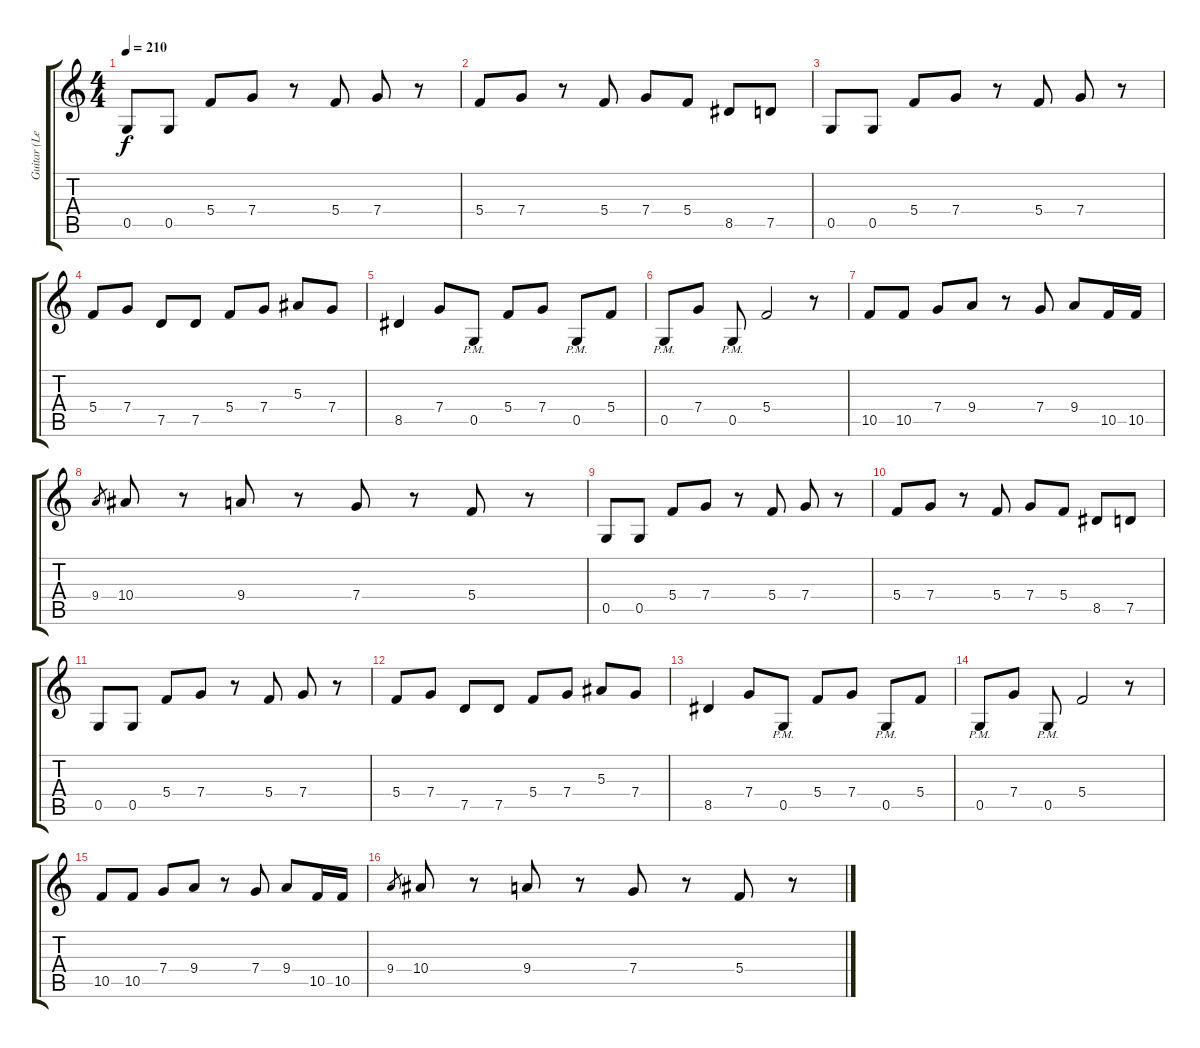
\track ("Guitar (Left)" "Guitar (Le") {instrument distortionguitar}
\staff {score tabs}
\tuning (D4 A3 F3 C3 G2 C2) {hide}
\ts (4 4)
\tempo 210
\clef g2
\ks c
0.5.8{dy f} 0.5.8 5.4.8 7.4.8 r.8 5.4.8 7.4.8 r.8 |
5.4.8 7.4.8 r.8 5.4.8 7.4.8 5.4.8 8.5.8 7.5.8 |
0.5.8 0.5.8 5.4.8 7.4.8 r.8 5.4.8 7.4.8 r.8 |
5.4.8 7.4.8 7.5.8 7.5.8 5.4.8 7.4.8 5.3.8 7.4.8 |
8.5.4 7.4.8 0.5{pm}.8 5.4.8 7.4.8 0.5{pm}.8 5.4.8 |
0.5{pm}.8 7.4.8 0.5{pm}.8 5.4.2 r.8 |
10.5.8 10.5.8 7.4.8 9.4.8 r.8 7.4.8 9.4.8 10.5.16 10.5.16 |
9.4.8{gr} 10.4.8 r.8 9.4.8 r.8 7.4.8 r.8 5.4.8 r.8 |
0.5.8 0.5.8 5.4.8 7.4.8 r.8 5.4.8 7.4.8 r.8 |
5.4.8 7.4.8 r.8 5.4.8 7.4.8 5.4.8 8.5.8 7.5.8 |
0.5.8 0.5.8 5.4.8 7.4.8 r.8 5.4.8 7.4.8 r.8 |
5.4.8 7.4.8 7.5.8 7.5.8 5.4.8 7.4.8 5.3.8 7.4.8 |
8.5.4 7.4.8 0.5{pm}.8 5.4.8 7.4.8 0.5{pm}.8 5.4.8 |
0.5{pm}.8 7.4.8 0.5{pm}.8 5.4.2 r.8 |
10.5.8 10.5.8 7.4.8 9.4.8 r.8 7.4.8 9.4.8 10.5.16 10.5.16 |
9.4.8{gr} 10.4.8 r.8 9.4.8 r.8 7.4.8 r.8 5.4.8 r.8
